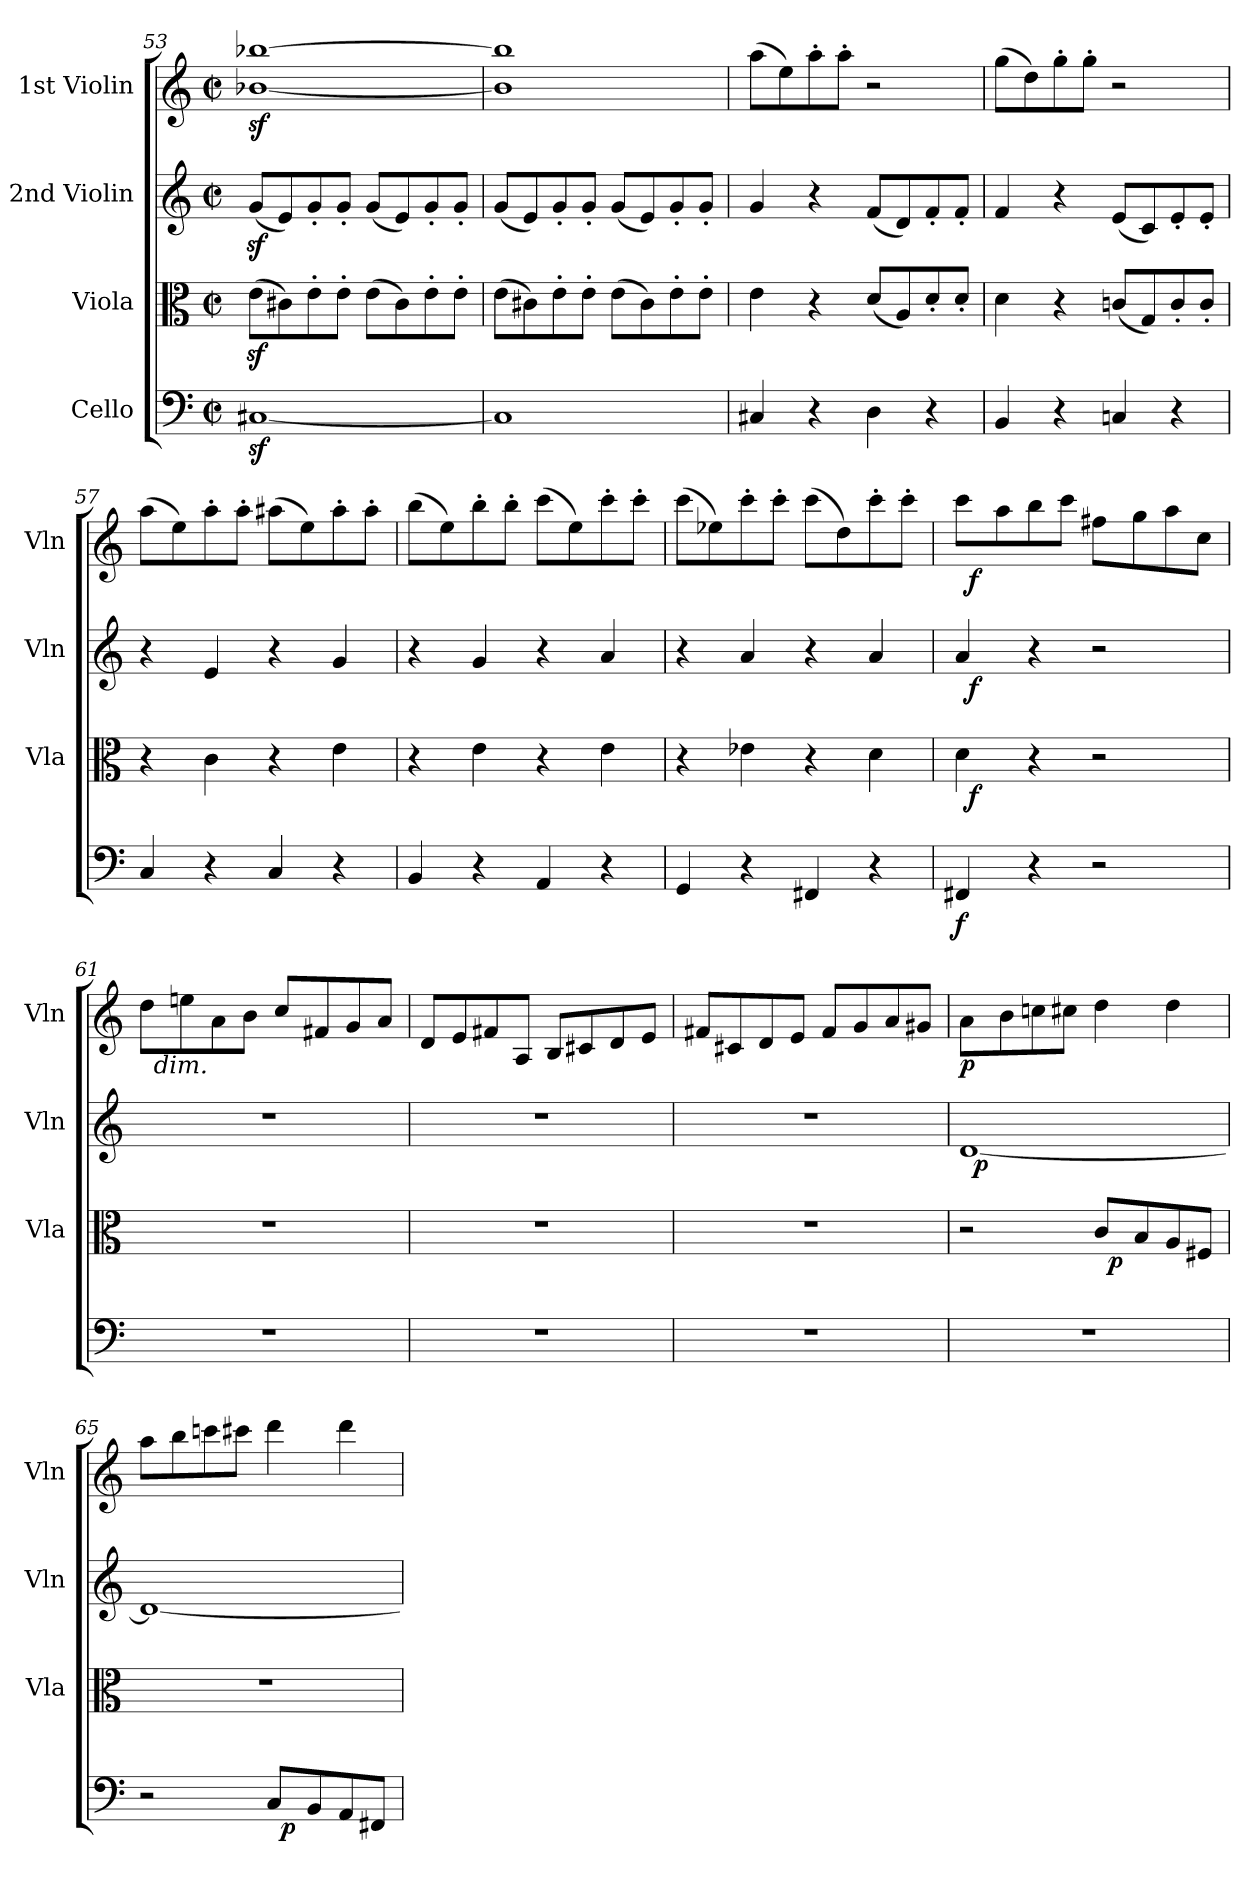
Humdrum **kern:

**kern	**dynam	**kern	**dynam	**kern	**dynam	**kern	**dynam
*part4	*part4	*part3	*part3	*part2	*part2	*part1	*part1
*staff4	*staff4	*staff3	*staff3	*staff2	*staff2	*staff1	*staff1
*I"Cello	*	*I"Viola	*	*I"2nd Violin	*	*I"1st Violin	*
*	*	*I'Vla	*	*I'Vln	*	*I'Vln	*
*clefF4	*	*clefC3	*	*clefG2	*	*clefG2	*
*k[]	*	*k[]	*	*k[]	*	*k[]	*
*C:	*	*C:	*	*C:	*	*C:	*
*M2/2	*	*M2/2	*	*M2/2	*	*M2/2	*
*met(c|)	*	*met(c|)	*	*met(c|)	*	*met(c|)	*
=53	=53	=53	=53	=53	=53	=53	=53
[1C#Xz<	.	(>8ez<\L	.	(<8gz</L	.	[1b-Xz< [1bb-Xz<	.
.	.	8c#X\)	.	8e/)	.	.	.
.	.	8e'>\	.	8g'</	.	.	.
.	.	8e'>\J	.	8g'</J	.	.	.
.	.	(>8e\L	.	(<8g/L	.	.	.
.	.	8c#\)	.	8e/)	.	.	.
.	.	8e'>\	.	8g'</	.	.	.
.	.	8e'>\J	.	8g'</J	.	.	.
=54	=54	=54	=54	=54	=54	=54	=54
1C#]	.	(>8e\L	.	(<8g/L	.	1b-] 1bb-]	.
.	.	8c#X\)	.	8e/)	.	.	.
.	.	8e'>\	.	8g'</	.	.	.
.	.	8e'>\J	.	8g'</J	.	.	.
.	.	(>8e\L	.	(<8g/L	.	.	.
.	.	8c#\)	.	8e/)	.	.	.
.	.	8e'>\	.	8g'</	.	.	.
.	.	8e'>\J	.	8g'</J	.	.	.
=55	=55	=55	=55	=55	=55	=55	=55
4C#X/	.	4e\	.	4g/	.	(>8aa\L	.
.	.	.	.	.	.	8ee\)	.
4r	.	4r	.	4r	.	8aa'>\	.
.	.	.	.	.	.	8aa'>\J	.
4D\	.	(<8d/L	.	(<8f/L	.	2r	.
.	.	8A/)	.	8d/)	.	.	.
4r	.	8d'</	.	8f'</	.	.	.
.	.	8d'</J	.	8f'</J	.	.	.
=56	=56	=56	=56	=56	=56	=56	=56
4BB/	.	4d\	.	4f/	.	(>8gg\L	.
.	.	.	.	.	.	8dd\)	.
4r	.	4r	.	4r	.	8gg'>\	.
.	.	.	.	.	.	8gg'>\J	.
4Cn/	.	(<8cn/L	.	(<8e/L	.	2r	.
.	.	8G/)	.	8c/)	.	.	.
4r	.	8c'</	.	8e'</	.	.	.
.	.	8c'</J	.	8e'</J	.	.	.
!!LO:LB:g=z
=57	=57	=57	=57	=57	=57	=57	=57
4C/	.	4r	.	4r	.	(>8aa\L	.
.	.	.	.	.	.	8ee\)	.
4r	.	4c\	.	4e/	.	8aa'>\	.
.	.	.	.	.	.	8aa'>\J	.
4C/	.	4r	.	4r	.	(>8aa#X\L	.
.	.	.	.	.	.	8ee\)	.
4r	.	4e\	.	4g/	.	8aa#'>\	.
.	.	.	.	.	.	8aa#'>\J	.
=58	=58	=58	=58	=58	=58	=58	=58
4BB/	.	4r	.	4r	.	(>8bb\L	.
.	.	.	.	.	.	8ee\)	.
4r	.	4e\	.	4g/	.	8bb'>\	.
.	.	.	.	.	.	8bb'>\J	.
4AA/	.	4r	.	4r	.	(>8ccc\L	.
.	.	.	.	.	.	8ee\)	.
4r	.	4e\	.	4a/	.	8ccc'>\	.
.	.	.	.	.	.	8ccc'>\J	.
=59	=59	=59	=59	=59	=59	=59	=59
4GG/	.	4r	.	4r	.	(>8ccc\L	.
.	.	.	.	.	.	8ee-X\)	.
4r	.	4e-X\	.	4a/	.	8ccc'>\	.
.	.	.	.	.	.	8ccc'>\J	.
4FF#X/	.	4r	.	4r	.	(>8ccc\L	.
.	.	.	.	.	.	8dd\)	.
4r	.	4d\	.	4a/	.	8ccc'>\	.
.	.	.	.	.	.	8ccc'>\J	.
=60	=60	=60	=60	=60	=60	=60	=60
!	!LO:DY:b	!	!	!	!	!	!
*	*	*^	*	*^	*	*^	*
4FF#X/	f	4d\	32ryy	.	4a/	32ryy	.	8ccc\L	32ryy	.
!	!	!	!	!LO:DY:b	!	!	!LO:DY:b	!	!	!LO:DY:b
.	.	.	2ryy	f	.	2ryy	f	.	2ryy	f
.	.	.	.	.	.	.	.	8aa\	.	.
4r	.	4r	.	.	4r	.	.	8bb\	.	.
.	.	.	.	.	.	.	.	8ccc\J	.	.
2r	.	2r	.	.	2r	.	.	8ff#X\L	.	.
.	.	.	4...ryy	.	.	4...ryy	.	.	4...ryy	.
.	.	.	.	.	.	.	.	8gg\	.	.
.	.	.	.	.	.	.	.	8aa\	.	.
.	.	.	.	.	.	.	.	8cc\J	.	.
*	*	*v	*v	*	*	*	*	*	*	*
*	*	*	*	*v	*v	*	*	*	*
=61	=61	=61	=61	=61	=61	=61	=61	=61
1r	.	1r	.	1r	.	8dd\L	32ryy	.
!	!	!	!	!	!	!	!LO:TX:b:i:t=dim.	!
.	.	.	.	.	.	.	2ryy	.
.	.	.	.	.	.	8een\	.	.
.	.	.	.	.	.	8a\	.	.
.	.	.	.	.	.	8b\J	.	.
.	.	.	.	.	.	8cc/L	.	.
.	.	.	.	.	.	.	4...ryy	.
.	.	.	.	.	.	8f#X/	.	.
.	.	.	.	.	.	8g/	.	.
.	.	.	.	.	.	8a/J	.	.
*	*	*	*	*	*	*v	*v	*
=62	=62	=62	=62	=62	=62	=62	=62
1r	.	1r	.	1r	.	8d/L	.
.	.	.	.	.	.	8e/	.
.	.	.	.	.	.	8f#X/	.
.	.	.	.	.	.	8A/J	.
.	.	.	.	.	.	8B/L	.
.	.	.	.	.	.	8c#X/	.
.	.	.	.	.	.	8d/	.
.	.	.	.	.	.	8e/J	.
=63	=63	=63	=63	=63	=63	=63	=63
1r	.	1r	.	1r	.	8f#X/L	.
.	.	.	.	.	.	8c#X/	.
.	.	.	.	.	.	8d/	.
.	.	.	.	.	.	8e/J	.
.	.	.	.	.	.	8f#/L	.
.	.	.	.	.	.	8g/	.
.	.	.	.	.	.	8a/	.
.	.	.	.	.	.	8g#X/J	.
=64	=64	=64	=64	=64	=64	=64	=64
!	!	!	!	!	!	!	!LO:DY:b
*	*	*^	*	*^	*	*	*
1r	.	2r	2ryy	.	[1d	32ryy	.	8a\L	p
!	!	!	!	!	!	!	!LO:DY:b	!	!
.	.	.	.	.	.	2ryy	p	.	.
.	.	.	.	.	.	.	.	8b\	.
.	.	.	.	.	.	.	.	8ccn\	.
.	.	.	.	.	.	.	.	8cc#X\J	.
.	.	8c/L	32ryy	.	.	.	.	4dd\	.
!	!	!	!	!LO:DY:b	!	!	!	!	!
.	.	.	4...ryy	p	.	4...ryy	.	.	.
.	.	8B/	.	.	.	.	.	.	.
.	.	8A/	.	.	.	.	.	4dd\	.
.	.	8F#X/J	.	.	.	.	.	.	.
*	*	*v	*v	*	*	*	*	*	*
*	*	*	*	*v	*v	*	*	*
!!LO:PB:g=z
=65	=65	=65	=65	=65	=65	=65	=65
*^	*	*	*	*	*	*	*
2r	2ryy	.	1r	.	1d_	.	8aa\L	.
.	.	.	.	.	.	.	8bb\	.
.	.	.	.	.	.	.	8cccn\	.
.	.	.	.	.	.	.	8ccc#X\J	.
8C/L	32ryy	.	.	.	.	.	4ddd\	.
!	!	!LO:DY:b	!	!	!	!	!	!
.	4...ryy	p	.	.	.	.	.	.
8BB/	.	.	.	.	.	.	.	.
8AA/	.	.	.	.	.	.	4ddd\	.
8FF#X/J	.	.	.	.	.	.	.	.
*v	*v	*	*	*	*	*	*	*
=	=	=	=	=	=	=	=
*-	*-	*-	*-	*-	*-	*-	*-
